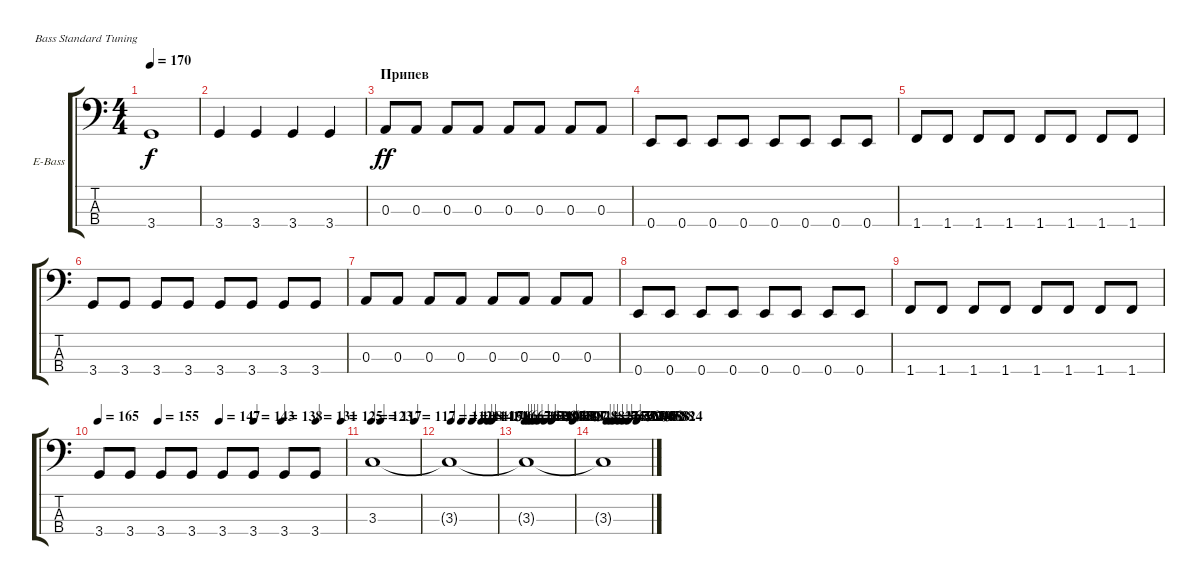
\defaultSystemsLayout 4
\bracketExtendMode groupsimilarinstruments
\firstSystemTrackNameOrientation horizontal
\otherSystemsTrackNameOrientation horizontal
\track ("А. Андреев" "E-Bass") {instrument electricbassfinger}
\staff {score tabs}
\tuning (G2 D2 A1 E1)
\ts (4 4)
\tempo 170
\clef f4
\ks c
3.4.1{dy f} |
3.4.4 3.4.4 3.4.4 3.4.4 |
\section ("" "Припев")
0.3.8{dy ff} 0.3.8 0.3.8 0.3.8 0.3.8 0.3.8 0.3.8 0.3.8 |
0.4.8 0.4.8 0.4.8 0.4.8 0.4.8 0.4.8 0.4.8 0.4.8 |
1.4.8 1.4.8 1.4.8 1.4.8 1.4.8 1.4.8 1.4.8 1.4.8 |
3.4.8 3.4.8 3.4.8 3.4.8 3.4.8 3.4.8 3.4.8 3.4.8 |
0.3.8 0.3.8 0.3.8 0.3.8 0.3.8 0.3.8 0.3.8 0.3.8 |
0.4.8 0.4.8 0.4.8 0.4.8 0.4.8 0.4.8 0.4.8 0.4.8 |
1.4.8 1.4.8 1.4.8 1.4.8 1.4.8 1.4.8 1.4.8 1.4.8 |
\tempo 165
\tempo (155 0.242991)
\tempo (147 0.490654)
\tempo (143 0.630841)
\tempo (138 0.742991)
\tempo (131 0.883178)
\tempo (125 0.985981)
3.4.8 3.4.8 3.4.8 3.4.8 3.4.8 3.4.8 3.4.8 3.4.8 |
\tempo 123
\tempo (117 0.19375)
\tempo (117 0.9)
3.3.1 |
\tempo (112 0.0625)
\tempo (108 0.275)
\tempo (114.706 0.5)
\tempo (119 0.7)
\tempo (131 0.8375)
\tempo (146.671 0.91875)
3.3{t}.1 |
\tempo
161.812
\tempo (150.035 0.0625)
\tempo (139.941 0.125)
\tempo (126.482 0.19375)
\tempo (116.388 0.28125)
\tempo (106.294 0.4125)
\tempo (97.8824 0.55625)
\tempo (97.8824 1)
3.3{t}.1 |
\tempo (86.1059 0.1)
\tempo (74.3294 0.175)
\tempo (67.6 0.25)
\tempo (59.1882 0.35)
\tempo (52.4588 0.44375)
\tempo (52.4588 0.54375)
\tempo (40.6824 0.71875)
3.3{t}.1
